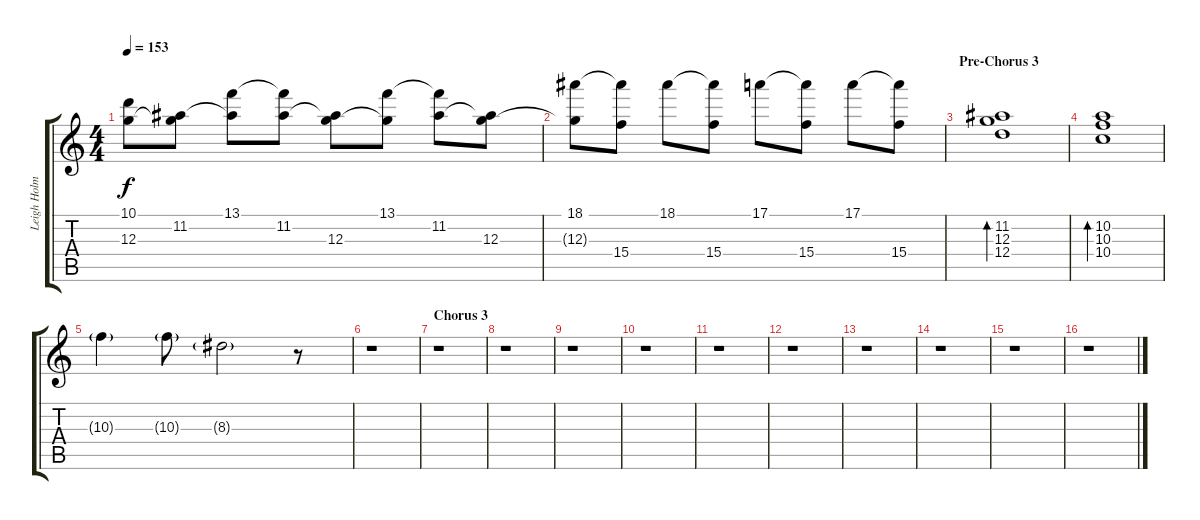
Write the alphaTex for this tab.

\track ("Leigh Holmes" "Leigh Holm") {instrument electricguitarjazz}
\staff {score tabs}
\tuning (E4 B3 G3 D3 A2 D2) {hide}
\ts (4 4)
\tempo 153
\clef g2
\ks c
(10.1{t} 12.3).8{dy f} (11.2 12.3{t}).8 (13.1 11.2{t}).8 (13.1{t} 11.2).8 (11.2{t} 12.3).8 (13.1 12.3{t}).8 (13.1{t} 11.2).8 (11.2{t} 12.3).8 |
(18.1 12.3{t}).8 (18.1{t} 15.4).8 18.1.8 (18.1{t} 15.4).8 17.1.8 (17.1{t} 15.4).8 17.1.8 (17.1{t} 15.4).8 |
\section ("" "Pre-Chorus 3")
(11.2 12.3 12.4).1{bd 120} |
(10.2 10.3 10.4).1{bd 120} |
10.3{g}.4 10.3{g}.8 8.3{g}.2 r.8 |
r.1 |
\section ("" "Chorus 3")
r.1 |
r.1 |
r.1 |
r.1 |
r.1 |
r.1 |
r.1 |
r.1 |
r.1 |
r.1
